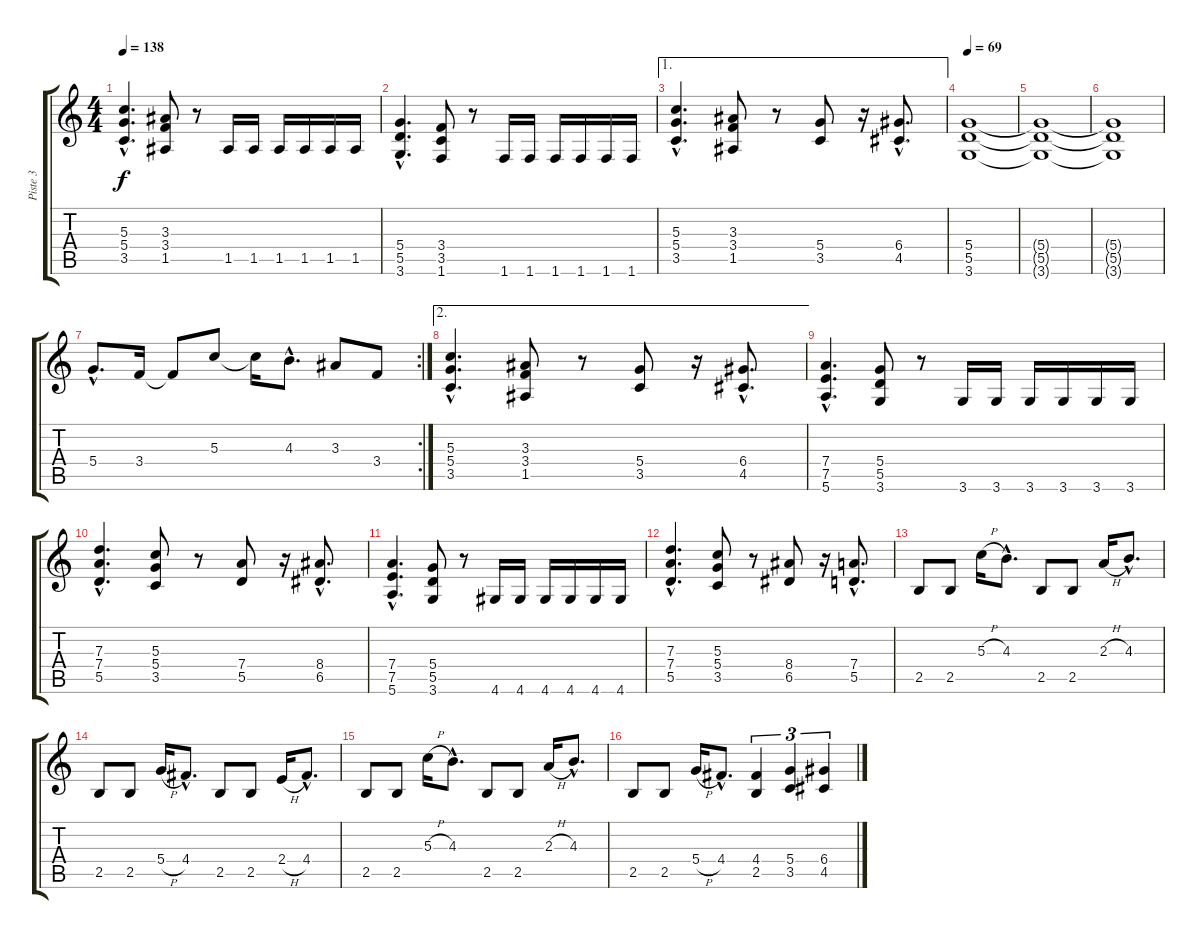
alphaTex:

\track ("Piste 3" "Piste 3") {instrument distortionguitar}
\staff {score tabs}
\tuning (E4 B3 G3 D3 A2 E2) {hide}
\ts (4 4)
\tempo 138
\clef g2
\ks c
(5.3{hac} 5.4{hac} 3.5{hac}).4{d dy f} (3.3 3.4 1.5).8 r.8 1.5.16 1.5.16 1.5.16 1.5.16 1.5.16 1.5.16 |
(5.4{hac} 5.5{hac} 3.6{hac}).4{d} (3.4 3.5 1.6).8 r.8 1.6.16 1.6.16 1.6.16 1.6.16 1.6.16 1.6.16 |
\ae 1
(5.3{hac} 5.4{hac} 3.5{hac}).4{d} (3.3 3.4 1.5).8 r.8 (5.4 3.5).8 r.16 (6.4{hac} 4.5{hac}).8{d} |
\tempo 69
(5.4 5.5 3.6).1 |
(5.4{t} 5.5{t} 3.6{t}).1 |
(5.4{t} 5.5{t} 3.6{t}).1 |
\rc 2
5.4{hac}.8{d} 3.4.16 3.4{t}.8 5.3.8 5.3{t}.16 4.3{hac}.8{d} 3.3.8 3.4.8 |
\ae 2
(5.3{hac} 5.4{hac} 3.5{hac}).4{d} (3.3 3.4 1.5).8 r.8 (5.4 3.5).8 r.16 (6.4{hac} 4.5{hac}).8{d} |
(7.4{hac} 7.5{hac} 5.6{hac}).4{d} (5.4 5.5 3.6).8 r.8 3.6.16 3.6.16 3.6.16 3.6.16 3.6.16 3.6.16 |
(7.3{hac} 7.4{hac} 5.5{hac}).4{d} (5.3 5.4 3.5).8 r.8 (7.4 5.5).8 r.16 (8.4{hac} 6.5{hac}).8{d} |
(7.4{hac} 7.5{hac} 5.6{hac}).4{d} (5.4 5.5 3.6).8 r.8 4.6.16 4.6.16 4.6.16 4.6.16 4.6.16 4.6.16 |
(7.3{hac} 7.4{hac} 5.5{hac}).4{d} (5.3 5.4 3.5).8 r.8 (8.4 6.5).8 r.16 (7.4{hac} 5.5{hac}).8{d} |
2.5.8 2.5.8 5.3{h}.16 4.3{hac}.8{d} 2.5.8 2.5.8 2.3{h}.16 4.3{hac}.8{d} |
2.5.8 2.5.8 5.4{h}.16 4.4{hac}.8{d} 2.5.8 2.5.8 2.4{h}.16 4.4{hac}.8{d} |
2.5.8 2.5.8 5.3{h}.16 4.3{hac}.8{d} 2.5.8 2.5.8 2.3{h}.16 4.3{hac}.8{d} |
2.5.8 2.5.8 5.4{h}.16 4.4{hac}.8{d} (4.4 2.5).4{tu (3 2)} (5.4 3.5).4{tu (3 2)} (6.4 4.5).4{tu (3 2)}
